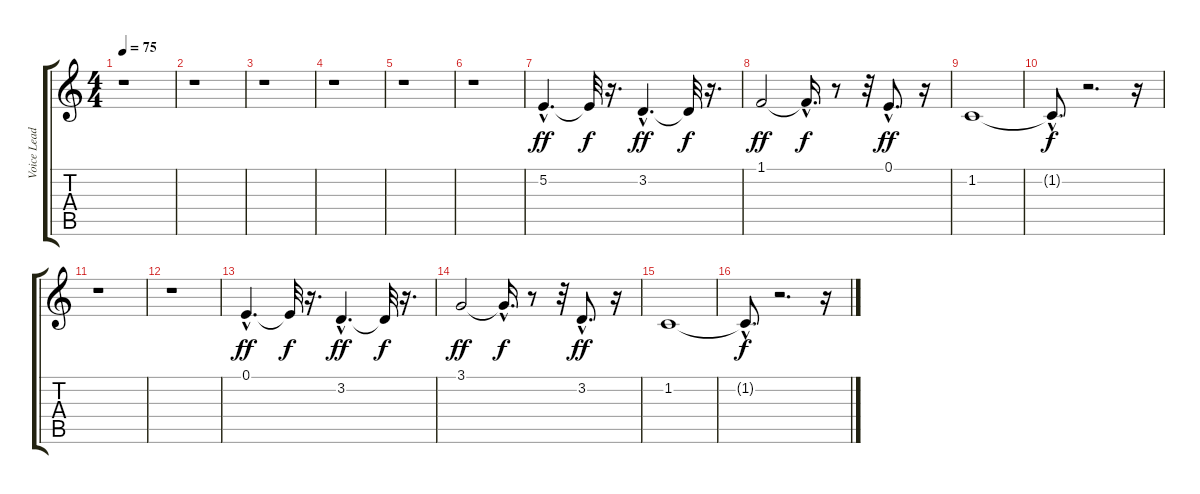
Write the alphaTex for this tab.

\track ("Voice Lead" "Voice Lead") {instrument lead6voice}
\staff {score tabs}
\tuning (E4 B3 G3 D3 A2 E2) {hide}
\ts (4 4)
\tempo 75
\clef g2
\ks c
r.1{dy ff instrument lead6voice} |
r.1 |
r.1 |
r.1 |
r.1 |
r.1 |
5.2{hac}.4{d} 5.2{t}.32{dy f} r.16{d} 3.2{hac}.4{d dy ff} 3.2{t}.32{dy f} r.16{d} |
1.1.2{dy ff} 1.1{hac t}.16{d dy f} r.8 r.32 0.1{hac}.8{d dy ff} r.16 |
1.2.1 |
1.2{hac t}.8{d dy f} r.2{d} r.16 |
r.1 |
r.1 |
0.1{hac}.4{d dy ff} 0.1{t}.32{dy f} r.16{d} 3.2{hac}.4{d dy ff} 3.2{t}.32{dy f} r.16{d} |
3.1.2{dy ff} 3.1{hac t}.16{d dy f} r.8 r.32 3.2{hac}.8{d dy ff} r.16 |
1.2.1 |
1.2{hac t}.8{d dy f} r.2{d} r.16
